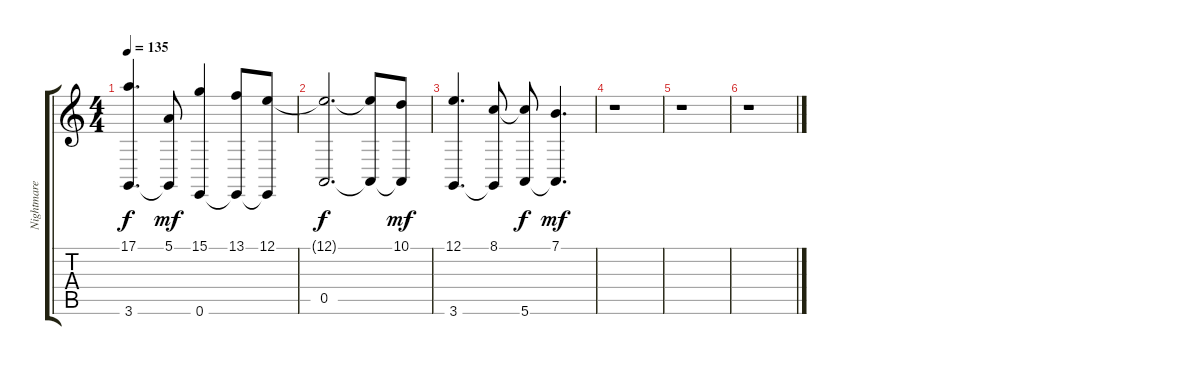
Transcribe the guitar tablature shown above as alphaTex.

\track ("Nightmare Industrie Synthétiseur 1" "Nightmare ") {instrument honkytonkpiano}
\staff {score tabs}
\tuning (E4 B3 G3 D3 A2 E2) {hide}
\ts (4 4)
\tempo 135
\clef g2
\ks c
(17.1{t} 3.6).4{d dy f} (5.1 3.6{t}).8{dy mf} (15.1 0.6).4 (13.1 0.6{t}).8 (12.1 0.6{t}).8 |
(12.1{t} 0.5).2{d dy f} (12.1{t} 0.5{t}).8 (10.1 0.5{t}).8{dy mf} |
(12.1 3.6).4{d} (8.1 3.6{t}).8 (8.1{t} 5.6).8{dy f} (7.1 5.6{t}).4{d dy mf} |
r.1 |
r.1 |
r.1
